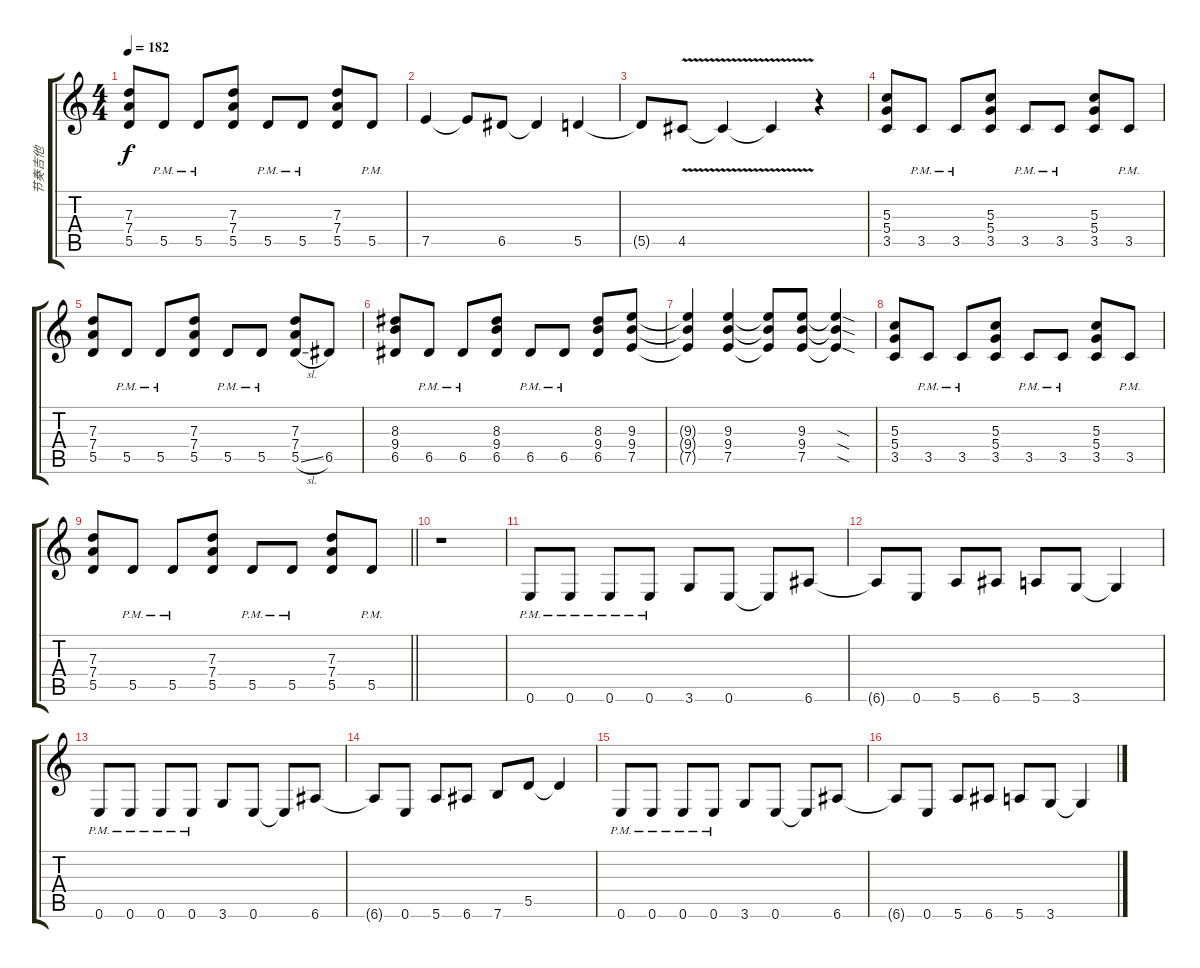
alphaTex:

\track ("节奏吉他" "节奏吉他") {instrument overdrivenguitar}
\staff {score tabs}
\tuning (E4 B3 G3 D3 A2 E2) {hide}
\ts (4 4)
\tempo 182
\clef g2
\ks c
(7.3 7.4 5.5).8{dy f} 5.5{pm}.8 5.5{pm}.8 (7.3 7.4 5.5).8 5.5{pm}.8 5.5{pm}.8 (7.3 7.4 5.5).8 5.5{pm}.8 |
7.5.4 7.5{t}.8 6.5.8 6.5{t}.4 5.5.4 |
5.5{t}.8 4.5{v}.8 4.5{v t}.4 4.5{v t}.4 r.4 |
(5.3 5.4 3.5).8 3.5{pm}.8 3.5{pm}.8 (5.3 5.4 3.5).8 3.5{pm}.8 3.5{pm}.8 (5.3 5.4 3.5).8 3.5{pm}.8 |
(7.3 7.4 5.5).8 5.5{pm}.8 5.5{pm}.8 (7.3 7.4 5.5).8 5.5{pm}.8 5.5{pm}.8 (7.3 7.4 5.5{sl}).8 6.5.8 |
(8.3 9.4 6.5).8 6.5{pm}.8 6.5{pm}.8 (8.3 9.4 6.5).8 6.5{pm}.8 6.5{pm}.8 (8.3 9.4 6.5).8 (9.3 9.4 7.5).8 |
(9.3{t} 9.4{t} 7.5{t}).4 (9.3 9.4 7.5).4 (9.3{t} 9.4{t} 7.5{t}).8 (9.3 9.4 7.5).8 (9.3{sod t} 9.4{sod t} 7.5{sod t}).4 |
(5.3 5.4 3.5).8 3.5{pm}.8 3.5{pm}.8 (5.3 5.4 3.5).8 3.5{pm}.8 3.5{pm}.8 (5.3 5.4 3.5).8 3.5{pm}.8 |
\barLineRight lightlight
(7.3 7.4 5.5).8 5.5{pm}.8 5.5{pm}.8 (7.3 7.4 5.5).8 5.5{pm}.8 5.5{pm}.8 (7.3 7.4 5.5).8 5.5{pm}.8 |
r.1 |
0.6{pm}.8 0.6{pm}.8 0.6{pm}.8 0.6{pm}.8 3.6.8 0.6.8 0.6{t}.8 6.6.8 |
6.6{t}.8 0.6.8 5.6.8 6.6.8 5.6.8 3.6.8 3.6{t}.4 |
0.6{pm}.8 0.6{pm}.8 0.6{pm}.8 0.6{pm}.8 3.6.8 0.6.8 0.6{t}.8 6.6.8 |
6.6{t}.8 0.6.8 5.6.8 6.6.8 7.6.8 5.5.8 5.5{t}.4 |
0.6{pm}.8 0.6{pm}.8 0.6{pm}.8 0.6{pm}.8 3.6.8 0.6.8 0.6{t}.8 6.6.8 |
6.6{t}.8 0.6.8 5.6.8 6.6.8 5.6.8 3.6.8 3.6{t}.4
